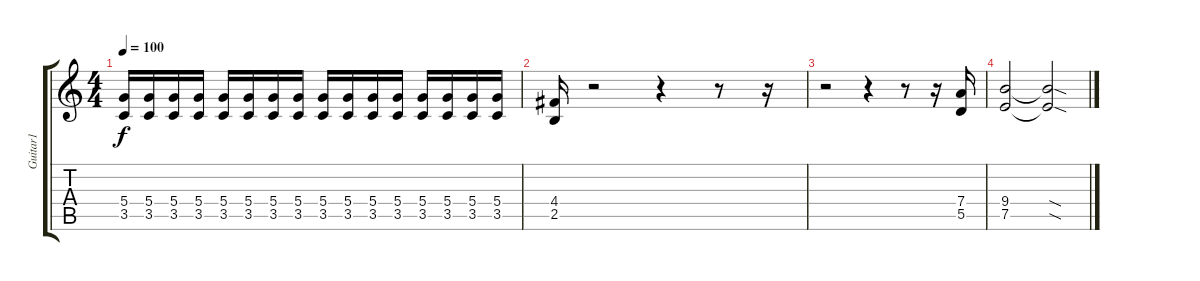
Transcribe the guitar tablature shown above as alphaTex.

\track ("Guitar1" "Guitar1") {instrument distortionguitar}
\staff {score tabs}
\tuning (E4 B3 G3 D3 A2 E2) {hide}
\ts (4 4)
\tempo 100
\clef g2
\ks c
(5.4 3.5).16{dy f} (5.4 3.5).16 (5.4 3.5).16 (5.4 3.5).16 (5.4 3.5).16 (5.4 3.5).16 (5.4 3.5).16 (5.4 3.5).16 (5.4 3.5).16 (5.4 3.5).16 (5.4 3.5).16 (5.4 3.5).16 (5.4 3.5).16 (5.4 3.5).16 (5.4 3.5).16 (5.4 3.5).16 |
(4.4 2.5).16 r.2 r.4 r.8 r.16 |
r.2 r.4 r.8 r.16 (7.4 5.5).16 |
(9.4 7.5).2 (9.4{sod t} 7.5{sod t}).2
